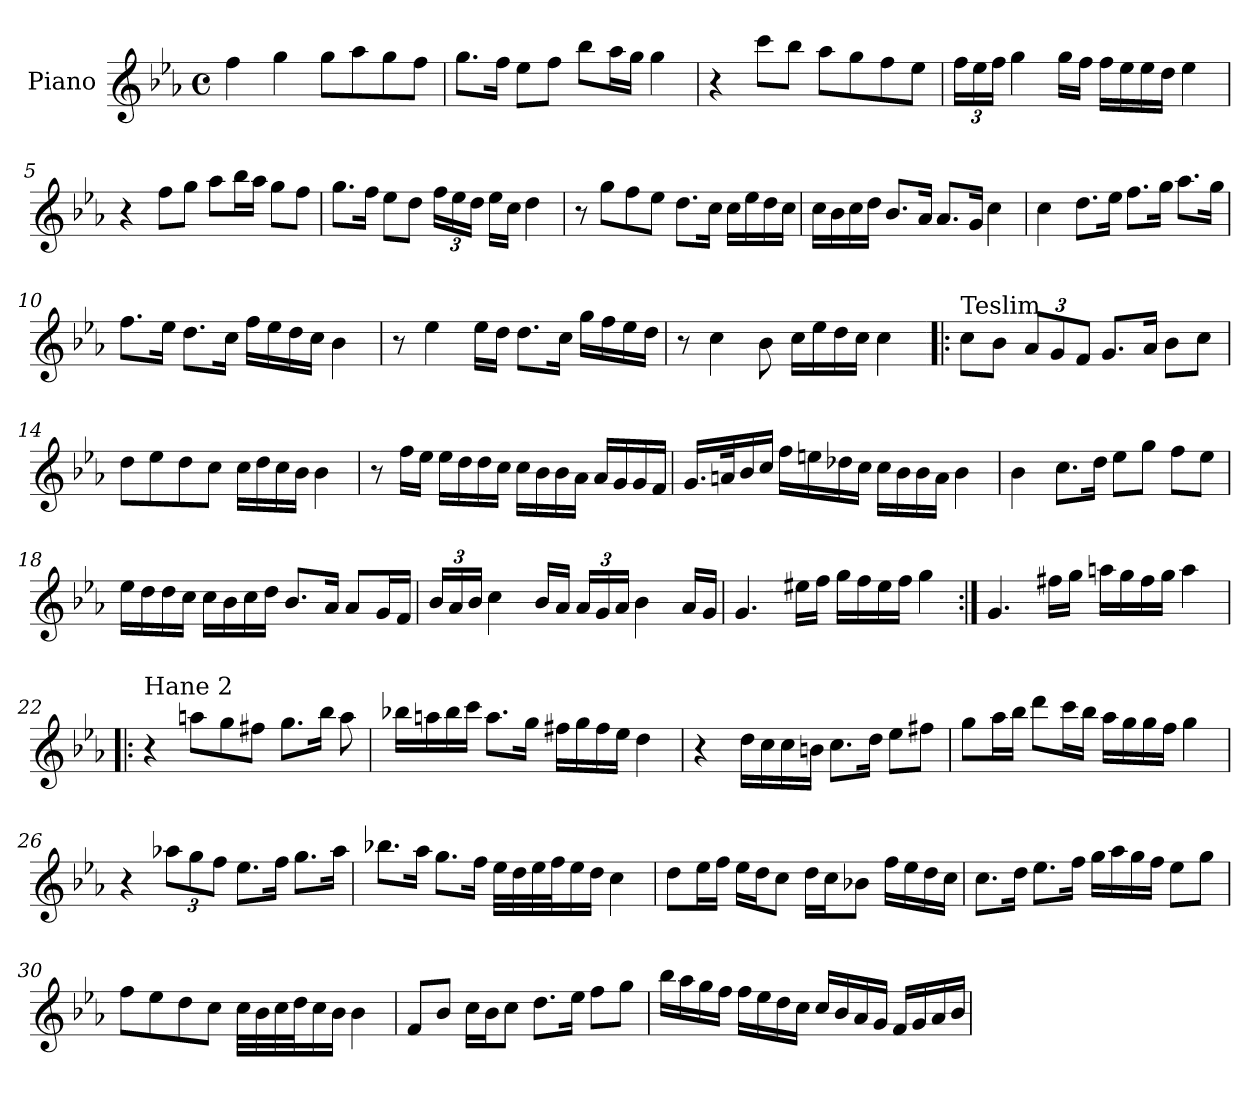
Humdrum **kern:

**kern
*part1
*staff1
*I"Piano
*I'Pno.
*clefG2
*k[b-e-a-]
*M4/4
*met(c)
=1
4ff\
4gg\
8gg\L
8aa-\
8gg\
8ff\J
=2
8.gg\L
16ff\Jk
8ee-\L
8ff\J
8bb-\L
16aa-\L
16gg\JJ
4gg\
=3
4r
8ccc\L
8bb-\J
8aa-\L
8gg\
8ff\
8ee-\J
=4
*Xbrackettup
24ff\LL
24ee-\
24ff\JJ
4gg\
16gg\LL
16ff\JJ
16ff\LL
16ee-\
16ee-\
16dd\JJ
4ee-\
!!LO:LB:g=z
=5
4r
8ff\L
8gg\J
8aa-\L
16bb-\L
16aa-\JJ
8gg\L
8ff\J
=6
8.gg\L
16ff\Jk
8ee-\L
8dd\J
24ff\LL
24ee-\
24dd\JJ
16ee-\LL
16cc\JJ
4dd\
=7
8r
8gg\L
8ff\
8ee-\J
8.dd\L
16cc\Jk
16cc\LL
16ee-\
16dd\
16cc\JJ
=8
16cc\LL
16b-\
16cc\
16dd\JJ
8.b-/L
16a-/Jk
8.a-/L
16g/Jk
4cc\
!!LO:LB:g=z
=9
4cc\
8.dd\L
16ee-\Jk
8.ff\L
16gg\Jk
8.aa-\L
16gg\Jk
=10
8.ff\L
16ee-\Jk
8.dd\L
16cc\Jk
16ff\LL
16ee-\
16dd\
16cc\JJ
4b-\
=11
8r
4ee-\
16ee-\LL
16dd\JJ
8.dd\L
16cc\Jk
16gg\LL
16ff\
16ee-\
16dd\JJ
=12
8r
4cc\
8b-\
16cc\LL
16ee-\
16dd\
16cc\JJ
4cc\
!!LO:LB:g=z
=13!|:
!LO:TX:a:t=Teslim
8cc\L
8b-\J
12a-/L
12g/
12f/J
8.g/L
16a-/Jk
8b-\L
8cc\J
=14
8dd\L
8ee-\
8dd\
8cc\J
16cc\LL
16dd\
16cc\
16b-\JJ
4b-\
=15
8r
16ff\LL
16ee-\JJ
16ee-\LL
16dd\
16dd\
16cc\JJ
16cc\LL
16b-\
16b-\
16a-\JJ
16a-/LL
16g/
16g/
16f/JJ
!!LO:LB:g=z
=16
16.g/LL
32an/K
16b-/
16cc/JJ
16ff\LL
16een\
16dd-X\
16cc\JJ
16cc\LL
16b-\
16b-\
16a\JJ
4b-\
=17
4b-\
8.cc\L
16dd\Jk
8ee-\L
8gg\J
8ff\L
8ee-\J
=18
16ee-\LL
16dd\
16dd\
16cc\JJ
16cc\LL
16b-\
16cc\
16dd\JJ
8.b-/L
16a-/Jk
8a-/L
16g/L
16f/JJ
!!LO:LB:g=z
=19
24b-/LL
24a-/
24b-/JJ
4cc\
16b-/LL
16a-/JJ
24a-/LL
24g/
24a-/JJ
4b-\
16a-/LL
16g/JJ
=20
4.g/
16ee#X\LL
16ff\JJ
16gg\LL
16ff\
16ee#\
16ff\JJ
4gg\
=21:|!
4.g/
16ff#X\LL
16gg\JJ
16aan\LL
16gg\
16ff#\
16gg\JJ
4aa\
=22!|:
!LO:TX:a:t=Hane 2
4r
8aan\L
8gg\
8ff#X\J
8.gg\L
16bb-\Jk
8aa\
!!LO:LB:g=z
=23
16bb-X\LL
16aan\
16bb-\
16ccc\JJ
8.aa\L
16gg\Jk
16ff#X\LL
16gg\
16ff#\
16ee-\JJ
4dd\
=24
4r
16dd\LL
16cc\
16cc\
16bn\JJ
8.cc\L
16dd\Jk
8ee-\L
8ff#X\J
=25
8gg\L
16aa-\L
16bb-\JJ
8ddd\L
16ccc\L
16bb-\JJ
16aa-\LL
16gg\
16gg\
16ff\JJ
4gg\
!!LO:LB:g=z
=26
4r
12aa-X\L
12gg\
12ff\J
8.ee-\L
16ff\Jk
8.gg\L
16aa-\Jk
=27
8.bb-X\L
16aa-\Jk
8.gg\L
16ff\Jk
32ee-\LLL
32dd\
32ee-\
32ff\J
16ee-\
16dd\JJ
4cc\
=28
8dd\L
16ee-\L
16ff\JJ
16ee-\LL
16dd\J
8cc\J
16dd\LL
16cc\J
8b-X\J
16ff\LL
16ee-\
16dd\
16cc\JJ
!!LO:LB:g=z
=29
8.cc\L
16dd\Jk
8.ee-\L
16ff\Jk
16gg\LL
16aa-\
16gg\
16ff\JJ
8ee-\L
8gg\J
=30
8ff\L
8ee-\
8dd\
8cc\J
32cc\LLL
32b-\
32cc\
32dd\J
16cc\
16b-\JJ
4b-\
=31
8f/L
8b-/J
16cc\LL
16b-\J
8cc\J
8.dd\L
16ee-\Jk
8ff\L
8gg\J
!!LO:LB:g=z
=32
16bb-\LL
16aa-\
16gg\
16ff\JJ
16ff\LL
16ee-\
16dd\
16cc\JJ
16cc/LL
16b-/
16a-/
16g/JJ
16f/LL
16g/
16a-/
16b-/JJ
=
*-
